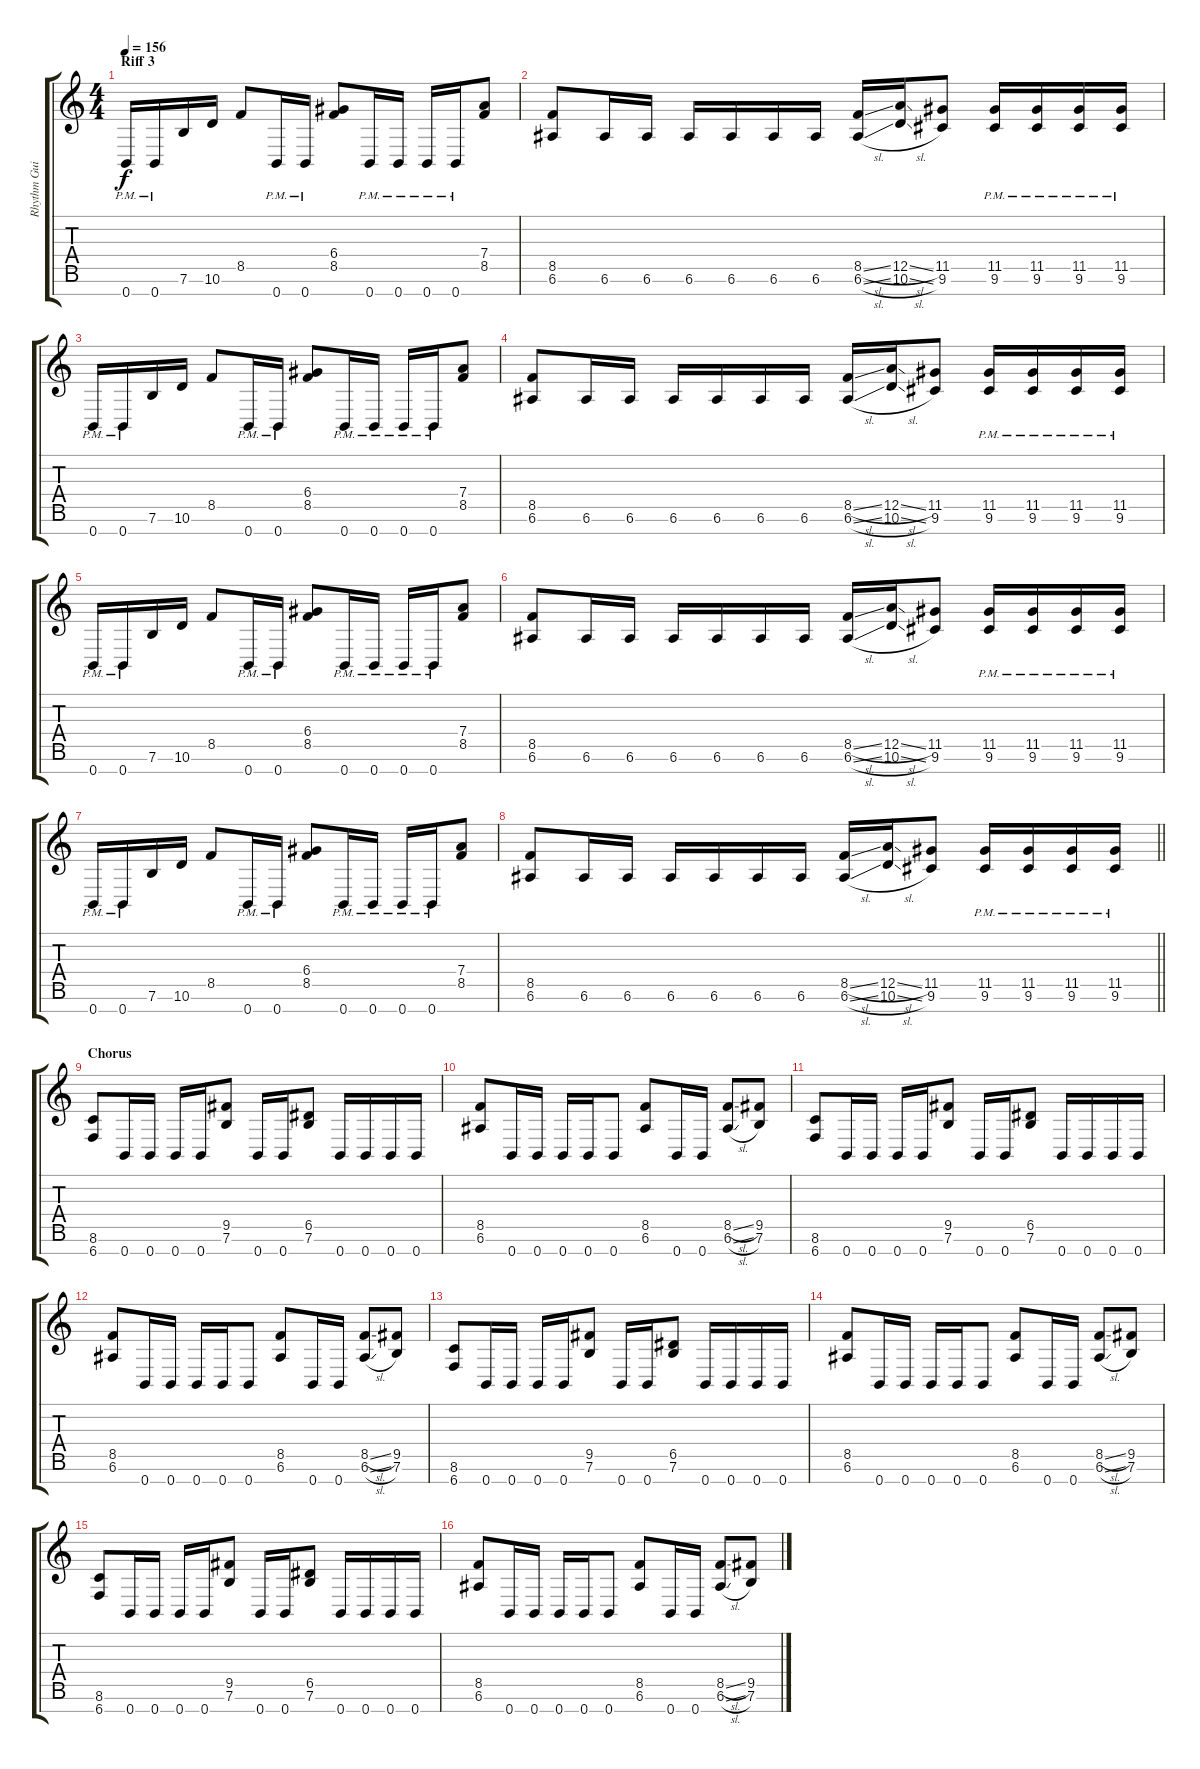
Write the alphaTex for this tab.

\track ("Rhythm Guitar 1" "Rhythm Gui") {instrument distortionguitar}
\staff {score tabs}
\tuning (E4 B3 G3 D3 A2 E2 B1) {hide}
\ts (4 4)
\section ("" "Riff 3")
\tempo 156
\clef g2
\ks c
0.7{pm}.16{dy f} 0.7{pm}.16 7.6.16 10.6.16 8.5.8 0.7{pm}.16 0.7{pm}.16 (6.4 8.5).8 0.7{pm}.16 0.7{pm}.16 0.7{pm}.16 0.7{pm}.16 (7.4 8.5).8 |
(8.5 6.6).8 6.6.16 6.6.16 6.6.16 6.6.16 6.6.16 6.6.16 (8.5{sl} 6.6{sl}).16 (12.5{sl} 10.6{sl}).16 (11.5 9.6).8 (11.5{pm} 9.6{pm}).16 (11.5{pm} 9.6{pm}).16 (11.5{pm} 9.6{pm}).16 (11.5{pm} 9.6{pm}).16 |
0.7{pm}.16 0.7{pm}.16 7.6.16 10.6.16 8.5.8 0.7{pm}.16 0.7{pm}.16 (6.4 8.5).8 0.7{pm}.16 0.7{pm}.16 0.7{pm}.16 0.7{pm}.16 (7.4 8.5).8 |
(8.5 6.6).8 6.6.16 6.6.16 6.6.16 6.6.16 6.6.16 6.6.16 (8.5{sl} 6.6{sl}).16 (12.5{sl} 10.6{sl}).16 (11.5 9.6).8 (11.5{pm} 9.6{pm}).16 (11.5{pm} 9.6{pm}).16 (11.5{pm} 9.6{pm}).16 (11.5{pm} 9.6{pm}).16 |
0.7{pm}.16 0.7{pm}.16 7.6.16 10.6.16 8.5.8 0.7{pm}.16 0.7{pm}.16 (6.4 8.5).8 0.7{pm}.16 0.7{pm}.16 0.7{pm}.16 0.7{pm}.16 (7.4 8.5).8 |
(8.5 6.6).8 6.6.16 6.6.16 6.6.16 6.6.16 6.6.16 6.6.16 (8.5{sl} 6.6{sl}).16 (12.5{sl} 10.6{sl}).16 (11.5 9.6).8 (11.5{pm} 9.6{pm}).16 (11.5{pm} 9.6{pm}).16 (11.5{pm} 9.6{pm}).16 (11.5{pm} 9.6{pm}).16 |
0.7{pm}.16 0.7{pm}.16 7.6.16 10.6.16 8.5.8 0.7{pm}.16 0.7{pm}.16 (6.4 8.5).8 0.7{pm}.16 0.7{pm}.16 0.7{pm}.16 0.7{pm}.16 (7.4 8.5).8 |
\barLineRight lightlight
(8.5 6.6).8 6.6.16 6.6.16 6.6.16 6.6.16 6.6.16 6.6.16 (8.5{sl} 6.6{sl}).16 (12.5{sl} 10.6{sl}).16 (11.5 9.6).8 (11.5{pm} 9.6{pm}).16 (11.5{pm} 9.6{pm}).16 (11.5{pm} 9.6{pm}).16 (11.5{pm} 9.6{pm}).16 |
\section ("" "Chorus")
(8.6 6.7).8 0.7.16 0.7.16 0.7.16 0.7.16 (9.5 7.6).8 0.7.16 0.7.16 (6.5 7.6).8 0.7.16 0.7.16 0.7.16 0.7.16 |
(8.5 6.6).8 0.7.16 0.7.16 0.7.16 0.7.16 0.7.8 (8.5 6.6).8 0.7.16 0.7.16 (8.5{sl} 6.6{sl}).8 (9.5 7.6).8 |
(8.6 6.7).8 0.7.16 0.7.16 0.7.16 0.7.16 (9.5 7.6).8 0.7.16 0.7.16 (6.5 7.6).8 0.7.16 0.7.16 0.7.16 0.7.16 |
(8.5 6.6).8 0.7.16 0.7.16 0.7.16 0.7.16 0.7.8 (8.5 6.6).8 0.7.16 0.7.16 (8.5{sl} 6.6{sl}).8 (9.5 7.6).8 |
(8.6 6.7).8 0.7.16 0.7.16 0.7.16 0.7.16 (9.5 7.6).8 0.7.16 0.7.16 (6.5 7.6).8 0.7.16 0.7.16 0.7.16 0.7.16 |
(8.5 6.6).8 0.7.16 0.7.16 0.7.16 0.7.16 0.7.8 (8.5 6.6).8 0.7.16 0.7.16 (8.5{sl} 6.6{sl}).8 (9.5 7.6).8 |
(8.6 6.7).8 0.7.16 0.7.16 0.7.16 0.7.16 (9.5 7.6).8 0.7.16 0.7.16 (6.5 7.6).8 0.7.16 0.7.16 0.7.16 0.7.16 |
(8.5 6.6).8 0.7.16 0.7.16 0.7.16 0.7.16 0.7.8 (8.5 6.6).8 0.7.16 0.7.16 (8.5{sl} 6.6{sl}).8 (9.5 7.6).8
